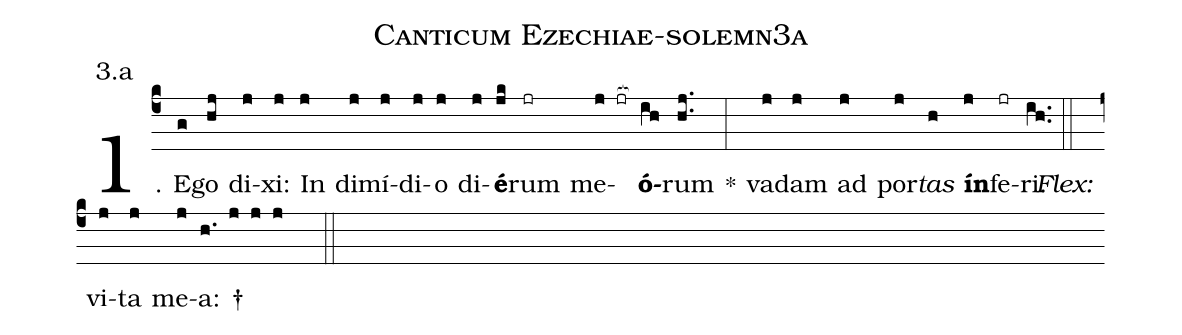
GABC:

name: Canticum Ezechiae-solemn3a;
annotation: 3.a;
%%
(c4)1. E(g)go(hj) di(j)xi:(j) In(j) di(j)mí(j)di(j)o(j) di(j)<b>é</b>(jk)rum(jr) me(j jr[ocb:1{])<b>ó</b>(ih[ocb:0}])rum(hj..) *(:) va(j)dam(j) ad(j) por(j)<i>tas</i>(h) <b>ín</b>(j)fe(jr)ri.(ih..) (::)
<i>Flex:</i>()  vi(j)ta(j) me(j)a: †(h. j j j  ::)
